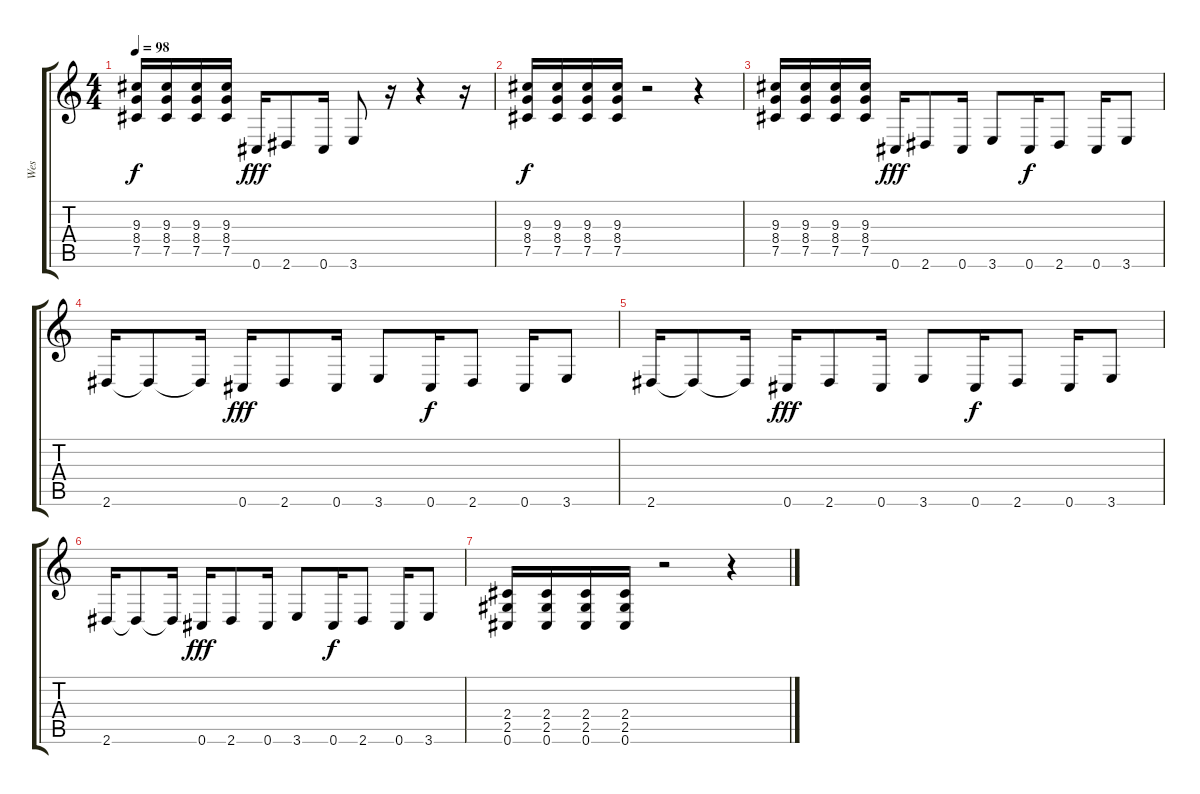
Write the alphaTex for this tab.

\track ("Wes" "Wes") {instrument electricguitarclean}
\staff {score tabs}
\tuning (Db4 Ab3 E3 B2 Gb2 Db2) {hide}
\ts (4 4)
\tempo 98
\clef g2
\ks c
(9.3 8.4 7.5).16{dy f} (9.3 8.4 7.5).16 (9.3 8.4 7.5).16 (9.3 8.4 7.5).16 0.6.16{dy fff instrument distortionguitar} 2.6.8 0.6.16 3.6.8 r.16 r.4 r.16 |
(9.3 8.4 7.5).16{dy f instrument electricguitarclean} (9.3 8.4 7.5).16 (9.3 8.4 7.5).16 (9.3 8.4 7.5).16 r.2 r.4 |
(9.3 8.4 7.5).16 (9.3 8.4 7.5).16 (9.3 8.4 7.5).16 (9.3 8.4 7.5).16 0.6.16{dy fff instrument distortionguitar} 2.6.8 0.6.16 3.6.8 0.6.16{dy f} 2.6.8 0.6.16 3.6.8 |
2.6.16 2.6{t}.8 2.6{t}.16 0.6.16{dy fff} 2.6.8 0.6.16 3.6.8 0.6.16{dy f} 2.6.8 0.6.16 3.6.8 |
2.6.16 2.6{t}.8 2.6{t}.16 0.6.16{dy fff} 2.6.8 0.6.16 3.6.8 0.6.16{dy f} 2.6.8 0.6.16 3.6.8 |
2.6.16 2.6{t}.8 2.6{t}.16 0.6.16{dy fff} 2.6.8 0.6.16 3.6.8 0.6.16{dy f} 2.6.8 0.6.16 3.6.8 |
(2.4 2.5 0.6).16 (2.4 2.5 0.6).16 (2.4 2.5 0.6).16 (2.4 2.5 0.6).16 r.2 r.4
